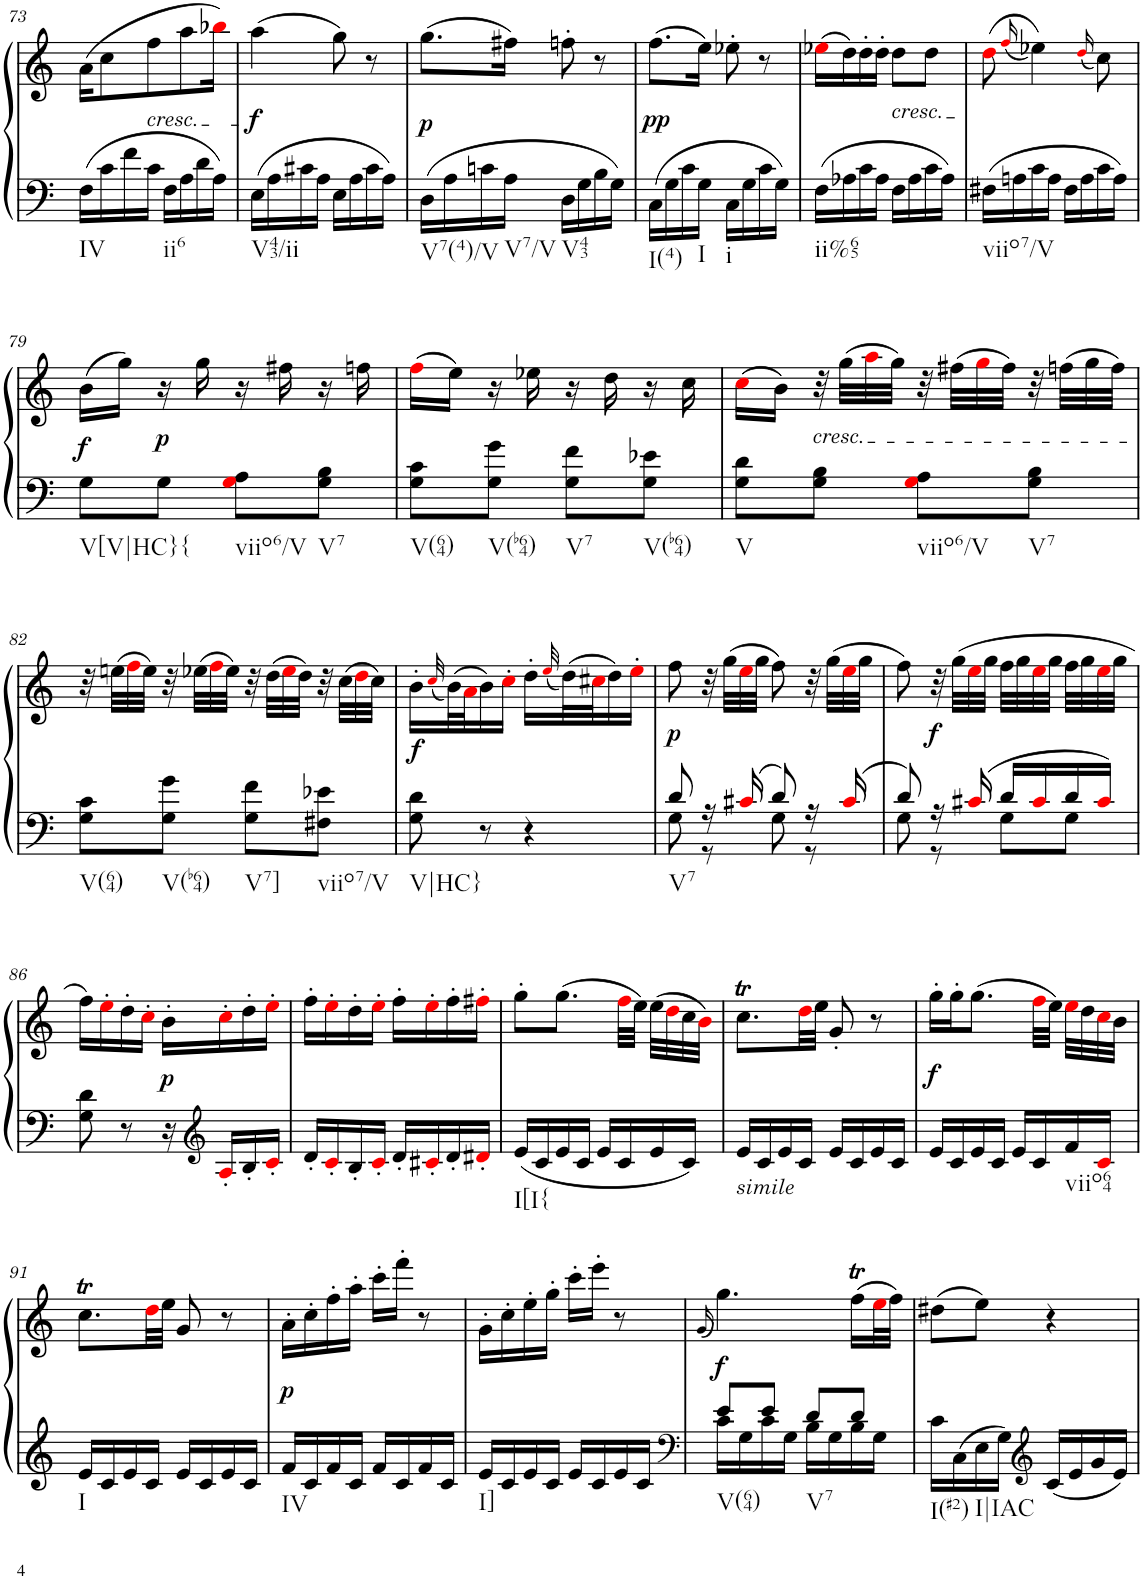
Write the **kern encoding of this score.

**kern	**kern	**dynam
*part1	*part1	*part1
*staff2	*staff1	*staff1/2
*I"Piano, Piano right	*	*
*I'Pno.	*	*
!!LO:PB:g=z
*clefF4	*clefG2	*
*k[]	*k[]	*
*M2/4	*M2/4	*
=73	=73	=73
!LO:TX:b:t=IV	!	!
16F\LL	(16a\KL	.
16c\	8cc\	.
16f\	.	.
!	!LO:TX:b:i:t=cresc.	!
16c\JJ	8ff\	.
!LO:TX:b:t=ii6	!	!
16F\LL	.	.
16A\	8aa\	.
16d\	.	.
16A\JJ	16bb-Xi\Jk)	.
=74	=74	=74
!LO:TX:b:t=V43/ii	!	!
!	!	!LO:DY:b
16E\LL	(4aa\	f
16A\	.	.
16c#X\	.	.
16A\JJ	.	.
16E\LL	8gg\)	.
16A\	.	.
16c#\	8r	.
16A\JJ	.	.
=75	=75	=75
!LO:TX:b:t=V7(4)/V	!	!
!	!	!LO:DY:b
16D\LL	(8.gg\L	p
16A\	.	.
16cn\	.	.
!LO:TX:b:t=V7/V	!	!
16A\JJ	16ff#X\Jk)	.
!LO:TX:b:t=V43	!	!
16D\LL	8ffn'\	.
16G\	.	.
16B\	8r	.
16G\JJ	.	.
=76	=76	=76
!LO:TX:b:t=I(4)	!	!
!	!	!LO:DY:b
16C\LL	(8.ff\L	pp
16G\	.	.
16c\	.	.
!LO:TX:b:t=I	!	!
16G\JJ	16ee\Jk)	.
!LO:TX:b:t=i	!	!
16C\LL	8ee-X'\	.
16G\	.	.
16c\	8r	.
16G\JJ	.	.
=77	=77	=77
!LO:TX:b:t=ii%65	!	!
16F\LL	(16ee-Xi\LL	.
16A-X\	16dd\)	.
16c\	16dd'\	.
16A-\JJ	16dd'\JJ	.
!	!LO:TX:b:i:t=cresc.	!
16F\LL	8dd\L	.
16A-\	.	.
16c\	8dd\J	.
16A-\JJ	.	.
=78	=78	=78
!LO:TX:b:t=viio7/V	!	!
16F#X\LL	(8ddi\	.
16An\	.	.
.	(16qffi/	.
16c\	4ee-X\))	.
16A\JJ	.	.
16F#\LL	.	.
16A\	.	.
.	(16qddi/	.
16c\	8cc\)	.
16A\JJ	.	.
!!LO:LB:g=z
=79	=79	=79
!LO:TX:b:t=V[V|HC}{	!	!
!	!	!LO:DY:b
8G\L	(16b\LL	f
.	16gg\JJ)	.
!	!	!LO:DY:b
8G\J	16r	p
.	16gg\	.
!LO:TX:b:t=viio6/V	!	!
8Gi\ 8A\L	16r	.
.	16ff#X\	.
!LO:TX:b:t=V7	!	!
8G\ 8B\J	16r	.
.	16ffn\	.
=80	=80	=80
!LO:TX:b:t=V(64)	!	!
8G\ 8c\L	(16ffi\LL	.
.	16ee\JJ)	.
!LO:TX:b:t=V(b64)	!	!
8G\ 8g\J	16r	.
.	16ee-X\	.
!LO:TX:b:t=V7	!	!
8G\ 8f\L	16r	.
.	16dd\	.
!LO:TX:b:t=V(b64)	!	!
8G\ 8e-X\J	16r	.
.	16cc\	.
=81	=81	=81
!LO:TX:b:t=V	!	!
8G\ 8d\L	(16cci\LL	.
.	16b\JJ)	.
!	!LO:TX:b:i:t=cresc.	!
8G\ 8B\J	32r	.
.	(32gg\LLL	.
.	32aai\	.
.	32gg\JJJ)	.
!LO:TX:b:t=viio6/V	!	!
8Gi\ 8A\L	32r	.
.	(32ff#X\LLL	.
.	32ggi\	.
.	32ff#\JJJ)	.
!LO:TX:b:t=V7	!	!
8G\ 8B\J	32r	.
.	(32ffn\LLL	.
.	32gg\	.
.	32ff\JJJ)	.
!!LO:LB:g=z
=82	=82	=82
!LO:TX:b:t=V(64)	!	!
8G\ 8c\L	32r	.
.	(32een\LLL	.
.	32ffi\	.
.	32ee\JJJ)	.
!LO:TX:b:t=V(b64)	!	!
8G\ 8g\J	32r	.
.	(32ee-X\LLL	.
.	32ffi\	.
.	32ee-\JJJ)	.
!LO:TX:b:t=V7]	!	!
8G\ 8f\L	32r	.
.	(32dd\LLL	.
.	32ee-i\	.
.	32dd\JJJ)	.
!LO:TX:b:t=viio7/V	!	!
8F#X\ 8e-X\J	32r	.
.	(32cc\LLL	.
.	32ddi\	.
.	32cc\JJJ)	.
=83	=83	=83
!LO:TX:b:t=V|HC}	!	!
!	!	!LO:DY:b
8G\ 8d\	16b'\LL	f
.	(32qcci/	.
.	(32b\L)	.
.	32ai\J	.
8r	16b\)	.
.	16cc'i\JJ	.
4r	16dd'\LL	.
.	(32qeei/	.
.	(32dd\L)	.
.	32cc#Xi\J	.
.	16dd\)	.
.	16ee'i\JJ	.
=84	=84	=84
*^	*	*
!LO:TX:b:t=V7	!	!	!
!	!	!	!LO:DY:b
8d/	8G\	8ff\	p
16r	8r	32r	.
.	.	(32gg\LLL	.
16c#Xi/	.	32eei\	.
.	.	32gg\JJJ	.
8d/	8G\	8ff\)	.
16r	8r	32r	.
.	.	(32gg\LLL	.
16c#i/	.	32eei\	.
.	.	32gg\JJJ	.
=85	=85	=85	=85
8d/	8G\	8ff\)	.
!	!	!	!LO:DY:b
16r	8r	32r	f
.	.	(32gg\LLL	.
16c#Xi/	.	32eei\	.
.	.	32gg\JJJ	.
16d/LL	8G\L	32ff\LLL	.
.	.	32gg\	.
16c#i/	.	32eei\	.
.	.	32gg\JJJ	.
16d/	8G\J	32ff\LLL	.
.	.	32gg\	.
16c#i/JJ	.	32eei\	.
.	.	32gg\JJJ	.
*v	*v	*	*
!!LO:LB:g=z
=86	=86	=86
8G\ 8d\	16ff\LL)	.
.	16ee'i\	.
8r	16dd'\	.
.	16cc'i\JJ	.
!	!	!LO:DY:b
16r	16b'\LL	p
*clefG2	*	*
16A'i/LL	16cc'i\	.
16B'/	16dd'\	.
16c'i/JJ	16ee'i\JJ	.
=87	=87	=87
16d'/LL	16ff'\LL	.
16c'i/	16ee'i\	.
16B'/	16dd'\	.
16c'i/JJ	16ee'i\JJ	.
16d'/LL	16ff'\LL	.
16c#X'i/	16ee'i\	.
16d'/	16ff'\	.
16d#X'i/JJ	16ff#X'i\JJ	.
=88	=88	=88
!LO:TX:b:t=I[I{	!	!
16e/LL	8gg'\L	.
16c/	.	.
16e/	(8.gg\J	.
16c/JJ	.	.
16e/LL	.	.
16c/	32ffi\LLL	.
.	32ee\JJJ)	.
16e/	(32ee\LLL	.
.	32ddi\	.
16c/JJ	32cc\	.
.	32bi\JJJ)	.
=89	=89	=89
!LO:TX:b:i:t=simile	!	!
16e/LL	8.ccT\L	.
16c/	.	.
16e/	.	.
16c/JJ	32ddi\LL	.
.	32ee\JJJ	.
16e/LL	8g'/	.
16c/	.	.
16e/	8r	.
16c/JJ	.	.
=90	=90	=90
!	!	!LO:DY:b
16e/LL	16gg'\LL	f
16c/	16gg'\J	.
16e/	(8.gg\J	.
16c/JJ	.	.
16e/LL	.	.
16c/	32ffi\LLL	.
.	32ee\JJJ)	.
!LO:TX:b:t=viio64	!	!
16f/	32eei\LLL	.
.	32dd\	.
16ci/JJ	32cci\	.
.	32b\JJJ	.
!!LO:LB:g=z
=91	=91	=91
!LO:TX:b:t=I	!	!
16e/LL	8.ccT\L	.
16c/	.	.
16e/	.	.
16c/JJ	32ddi\LL	.
.	32ee\JJJ	.
16e/LL	8g/	.
16c/	.	.
16e/	8r	.
16c/JJ	.	.
=92	=92	=92
!LO:TX:b:t=IV	!	!
!	!	!LO:DY:b
16f/LL	16a'\LL	p
16c/	16cc'\	.
16f/	16ff'\	.
16c/JJ	16aa'\JJ	.
16f/LL	16ccc'\LL	.
16c/	16fff'\JJ	.
16f/	8r	.
16c/JJ	.	.
=93	=93	=93
!LO:TX:b:t=I]	!	!
16e/LL	16g'\LL	.
16c/	16cc'\	.
16e/	16ee'\	.
16c/JJ	16gg'\JJ	.
16e/LL	16ccc'\LL	.
16c/	16eee'\JJ	.
16e/	8r	.
16c/JJ	.	.
=94	=94	=94
*clefF4	*	*
.	(16qg/	.
*^	*	*
!LO:TX:b:t=V(64)	!	!	!
!	!	!	!LO:DY:b
8e/L	16c\LL	4.gg\)	f
.	16G\	.	.
8e/J	16c\	.	.
.	16G\JJ	.	.
!LO:TX:b:t=V7	!	!	!
8d/L	16B\LL	.	.
.	16G\	.	.
8d/J	16B\	(16ffT\LL	.
.	16G\JJ	32eei\L	.
.	.	32ff\JJJ)	.
*v	*v	*	*
=95	=95	=95
!LO:TX:b:t=I(#2)	!	!
16c\LL	(8dd#X\L	.
16C\	.	.
!LO:TX:b:t=I|IAC	!	!
16E\	8ee\J)	.
16G\JJ	.	.
*clefG2	*	*
16c/LL	4r	.
16e/	.	.
16g/	.	.
16e/JJ	.	.
=	=	=
*-	*-	*-
